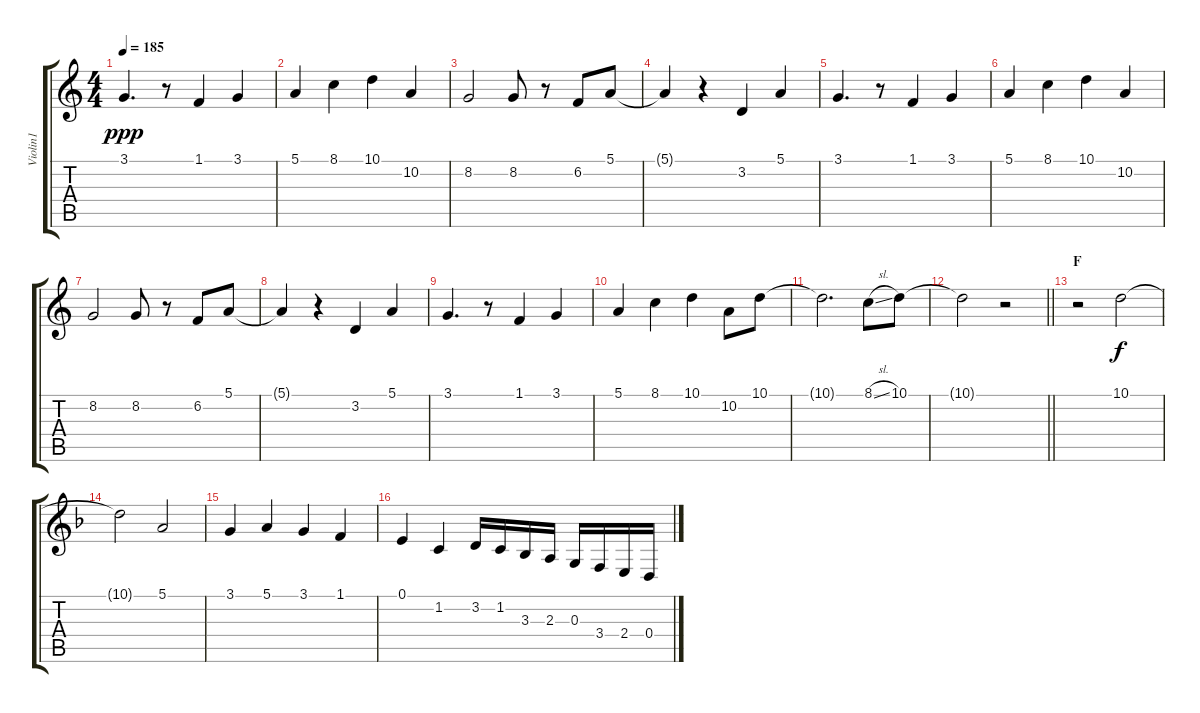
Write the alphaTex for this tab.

\track ("Violin1" "Violin1") {instrument flute}
\staff {score tabs}
\tuning (E4 B3 G3 D3 A2 E2) {hide}
\ts (4 4)
\tempo 185
\clef g2
\ks c
3.1.4{d dy ppp} r.8 1.1.4 3.1.4 |
5.1.4 8.1.4 10.1.4 10.2.4 |
8.2.2 8.2.8 r.8 6.2.8 5.1.8 |
5.1{t}.4 r.4 3.2.4 5.1.4 |
3.1.4{d} r.8 1.1.4 3.1.4 |
5.1.4 8.1.4 10.1.4 10.2.4 |
8.2.2 8.2.8 r.8 6.2.8 5.1.8 |
5.1{t}.4 r.4 3.2.4 5.1.4 |
3.1.4{d} r.8 1.1.4 3.1.4 |
5.1.4 8.1.4 10.1.4 10.2.8 10.1.8 |
10.1{t}.2{d} 8.1{sl}.8 10.1.8 |
\barLineRight lightlight
10.1{t}.2 r.2 |
\section ("" "F")
r.2{volume 0} 10.1.2{dy f} |
\ks f
10.1{t}.2 5.1.2 |
3.1.4 5.1.4 3.1.4 1.1.4 |
0.1.4 1.2.4 3.2.16 1.2.16 3.3.16 2.3.16 0.3.16 3.4.16 2.4.16 0.4.16
